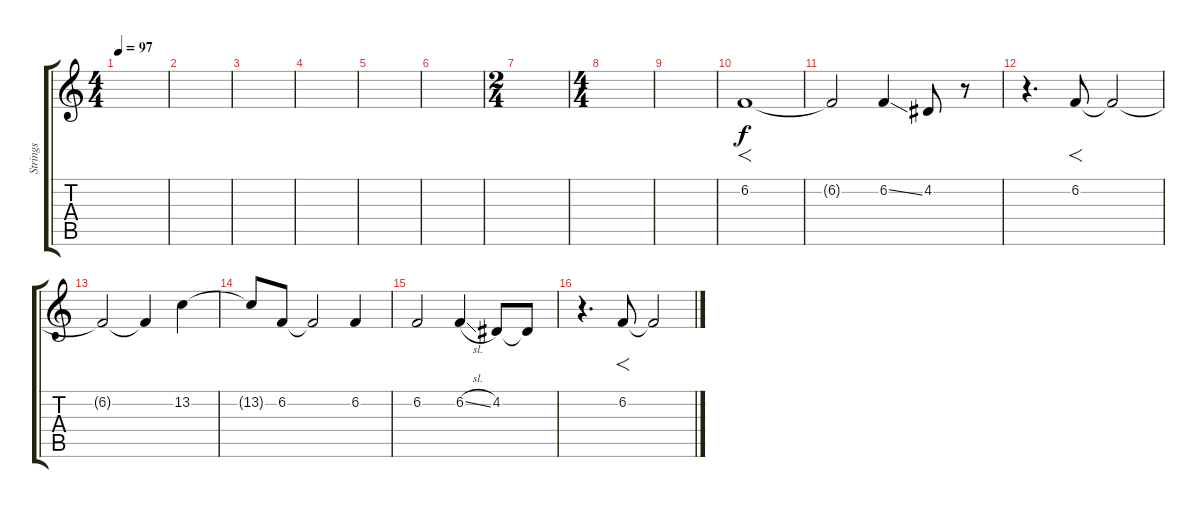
\track ("Strings" "Strings") {instrument synthstrings1}
\staff {score tabs}
\tuning (E4 B3 G3 D3 A2 E2) {hide}
\ts (4 4)
\tempo 97
\clef g2
\ks c
|
|
|
|
|
|
\ts (2 4)
|
\ts (4 4)
|
|
6.2.1{f} |
6.2{t}.2 6.2{ss}.4 4.2.8 r.8 |
r.4{d} 6.2.8{f} 6.2{t}.2 |
6.2{t}.2 6.2{t}.4 13.2.4 |
13.2{t}.8 6.2.8 6.2{t}.2 6.2.4 |
6.2.2 6.2{sl}.4 4.2.8 4.2{t}.8 |
r.4{d} 6.2.8{f} 6.2{t}.2
